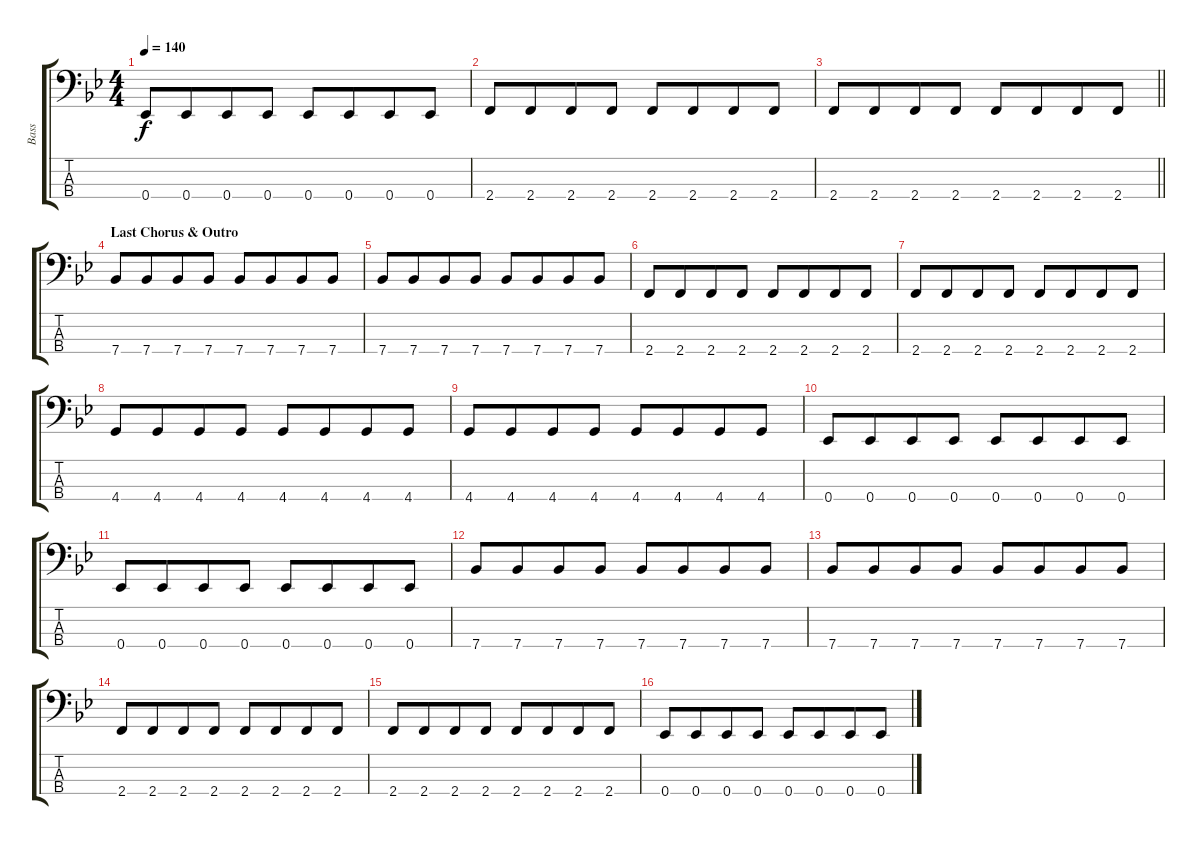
\track ("Bass" "Bass") {instrument electricbasspick}
\staff {score tabs}
\tuning (Gb2 Db2 Ab1 Eb1) {hide}
\ts (4 4)
\tempo 140
\clef f4
\ks gminor
0.4.8{dy f} 0.4.8{beam merge} 0.4.8 0.4.8 0.4.8 0.4.8{beam merge} 0.4.8 0.4.8 |
2.4.8 2.4.8{beam merge} 2.4.8 2.4.8 2.4.8 2.4.8{beam merge} 2.4.8 2.4.8 |
\barLineRight lightlight
2.4.8 2.4.8{beam merge} 2.4.8 2.4.8 2.4.8 2.4.8{beam merge} 2.4.8 2.4.8 |
\section ("" "Last Chorus & Outro")
7.4.8 7.4.8{beam merge} 7.4.8 7.4.8 7.4.8 7.4.8{beam merge} 7.4.8 7.4.8 |
7.4.8 7.4.8{beam merge} 7.4.8 7.4.8 7.4.8 7.4.8{beam merge} 7.4.8 7.4.8 |
2.4.8 2.4.8{beam merge} 2.4.8 2.4.8 2.4.8 2.4.8{beam merge} 2.4.8 2.4.8 |
2.4.8 2.4.8{beam merge} 2.4.8 2.4.8 2.4.8 2.4.8{beam merge} 2.4.8 2.4.8 |
4.4.8 4.4.8{beam merge} 4.4.8 4.4.8 4.4.8 4.4.8{beam merge} 4.4.8 4.4.8 |
4.4.8 4.4.8{beam merge} 4.4.8 4.4.8 4.4.8 4.4.8{beam merge} 4.4.8 4.4.8 |
0.4.8 0.4.8{beam merge} 0.4.8 0.4.8 0.4.8 0.4.8{beam merge} 0.4.8 0.4.8 |
0.4.8 0.4.8{beam merge} 0.4.8 0.4.8 0.4.8 0.4.8{beam merge} 0.4.8 0.4.8 |
7.4.8 7.4.8{beam merge} 7.4.8 7.4.8 7.4.8 7.4.8{beam merge} 7.4.8 7.4.8 |
7.4.8 7.4.8{beam merge} 7.4.8 7.4.8 7.4.8 7.4.8{beam merge} 7.4.8 7.4.8 |
2.4.8 2.4.8{beam merge} 2.4.8 2.4.8 2.4.8 2.4.8{beam merge} 2.4.8 2.4.8 |
2.4.8 2.4.8{beam merge} 2.4.8 2.4.8 2.4.8 2.4.8{beam merge} 2.4.8 2.4.8 |
0.4.8 0.4.8{beam merge} 0.4.8 0.4.8 0.4.8 0.4.8{beam merge} 0.4.8 0.4.8
